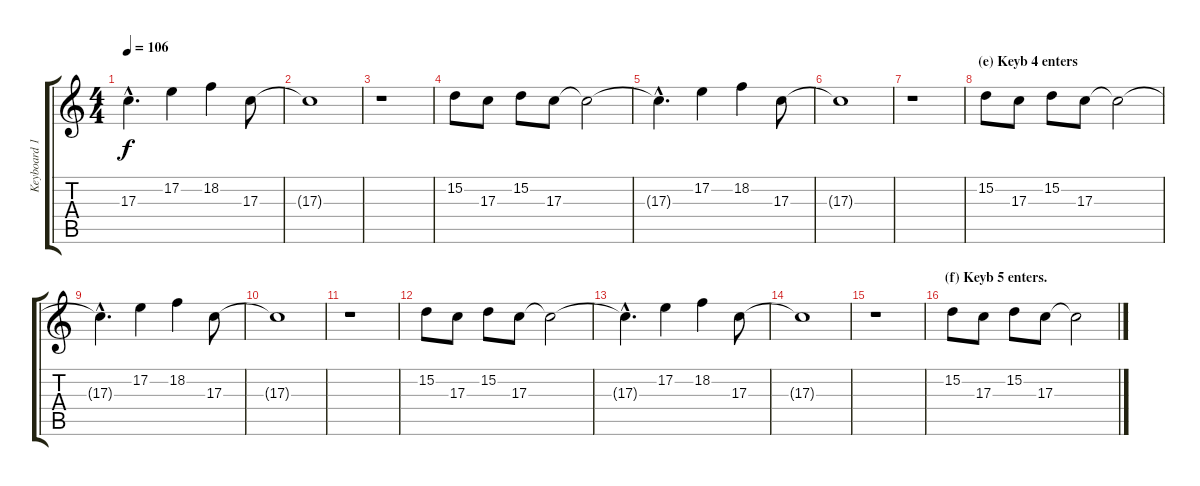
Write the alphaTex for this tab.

\track ("Keyboard 1" "Keyboard 1") {instrument electricpiano2}
\staff {score tabs}
\tuning (E4 B3 G3 D3 A2 E2) {hide}
\ts (4 4)
\tempo 106
\clef g2
\ks c
17.3{hac t}.4{d dy f} 17.2.4 18.2.4 17.3.8 |
17.3{t}.1 |
r.1 |
15.2.8 17.3.8 15.2.8 17.3.8 17.3{t}.2 |
17.3{hac t}.4{d} 17.2.4 18.2.4 17.3.8 |
17.3{t}.1 |
r.1 |
\section ("" "(e) Keyb 4 enters")
15.2.8 17.3.8 15.2.8 17.3.8 17.3{t}.2 |
17.3{hac t}.4{d} 17.2.4 18.2.4 17.3.8 |
17.3{t}.1 |
r.1 |
15.2.8 17.3.8 15.2.8 17.3.8 17.3{t}.2 |
17.3{hac t}.4{d} 17.2.4 18.2.4 17.3.8 |
17.3{t}.1 |
r.1 |
\section ("" "(f) Keyb 5 enters.")
15.2.8 17.3.8 15.2.8 17.3.8 17.3{t}.2
